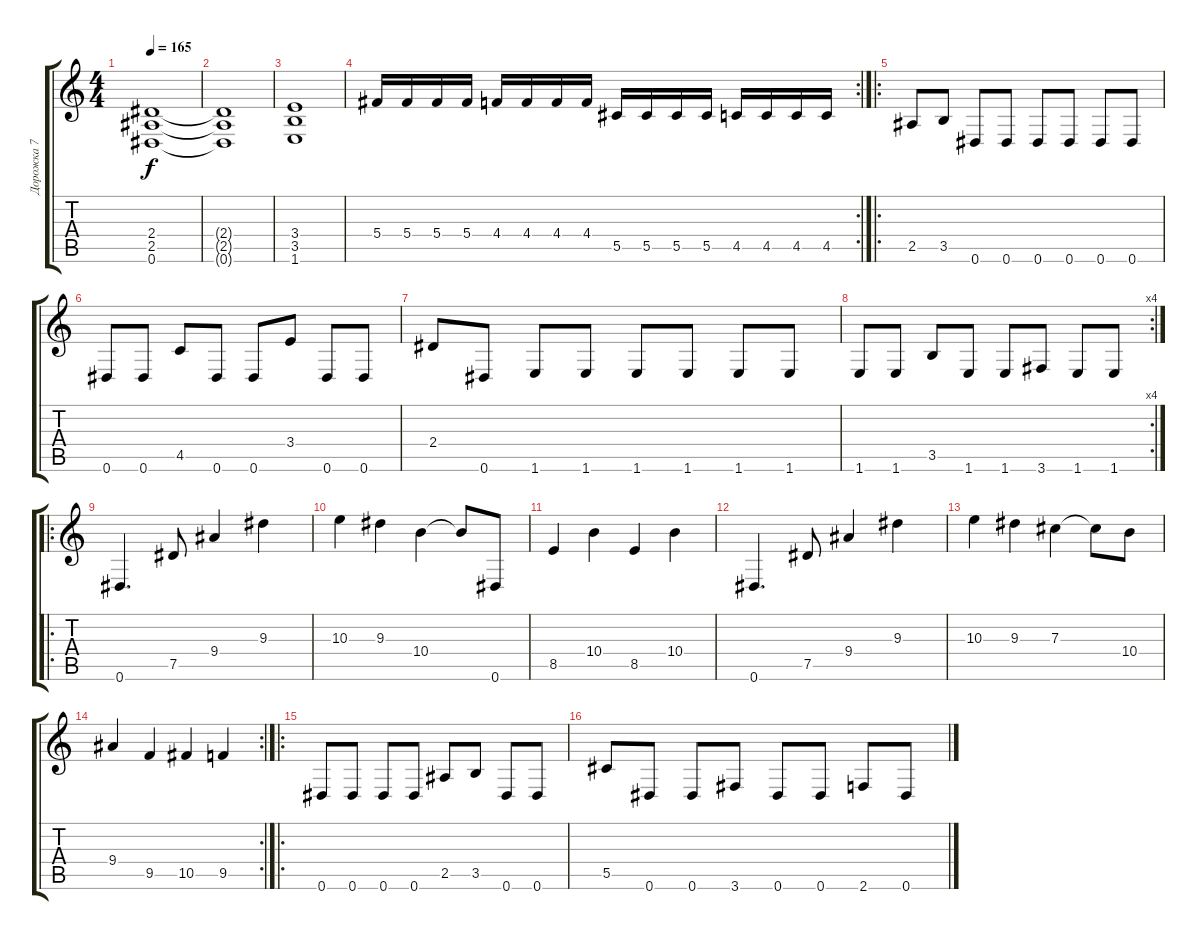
\track ("Дорожка 7" "Дорожка 7") {instrument distortionguitar}
\staff {score tabs}
\tuning (Eb4 Bb3 Gb3 Db3 Ab2 Eb2) {hide}
\ts (4 4)
\tempo 165
\clef g2
\ks c
(2.4 2.5 0.6).1{dy f} |
(2.4{t} 2.5{t} 0.6{t}).1 |
(3.4 3.5 1.6).1 |
\rc 2
5.4.16 5.4.16 5.4.16 5.4.16 4.4.16 4.4.16 4.4.16 4.4.16 5.5.16 5.5.16 5.5.16 5.5.16 4.5.16 4.5.16 4.5.16 4.5.16 |
\ro
2.5.8 3.5.8 0.6.8 0.6.8 0.6.8 0.6.8 0.6.8 0.6.8 |
0.6.8 0.6.8 4.5.8 0.6.8 0.6.8 3.4.8 0.6.8 0.6.8 |
2.4.8 0.6.8 1.6.8 1.6.8 1.6.8 1.6.8 1.6.8 1.6.8 |
\rc 4
1.6.8 1.6.8 3.5.8 1.6.8 1.6.8 3.6.8 1.6.8 1.6.8 |
\ro
0.6.4{d} 7.5.8 9.4.4 9.3.4 |
10.3.4 9.3.4 10.4.4 10.4{t}.8 0.6.8 |
8.5.4 10.4.4 8.5.4 10.4.4 |
0.6.4{d} 7.5.8 9.4.4 9.3.4 |
10.3.4 9.3.4 7.3.4 7.3{t}.8 10.4.8 |
\rc 2
9.4.4 9.5.4 10.5.4 9.5.4 |
\ro
0.6.8 0.6.8 0.6.8 0.6.8 2.5.8 3.5.8 0.6.8 0.6.8 |
5.5.8 0.6.8 0.6.8 3.6.8 0.6.8 0.6.8 2.6.8 0.6.8
